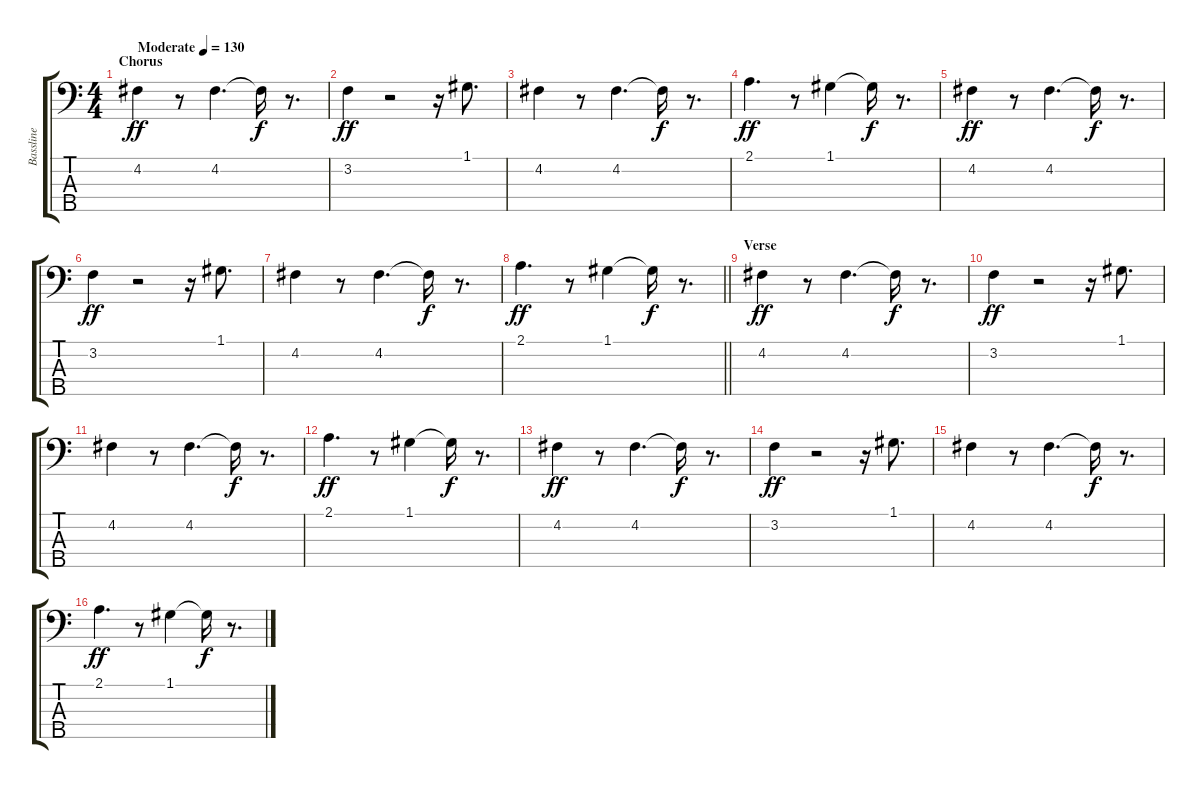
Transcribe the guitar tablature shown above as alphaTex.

\track ("Bassline" "Bassline") {instrument electricbassfinger}
\staff {score tabs}
\tuning (G2 D2 A1 E1 B0) {hide}
\ts (4 4)
\section ("" "Chorus")
\tempo (130 "Moderate")
\clef f4
\ks c
4.2.4{dy ff instrument electricbassfinger} r.8 4.2.4{d} 4.2{t}.16{dy f} r.8{d} |
3.2.4{dy ff} r.2 r.16 1.1.8{d} |
4.2.4 r.8 4.2.4{d} 4.2{t}.16{dy f} r.8{d} |
2.1.4{d dy ff} r.8 1.1.4 1.1{t}.16{dy f} r.8{d} |
4.2.4{dy ff} r.8 4.2.4{d} 4.2{t}.16{dy f} r.8{d} |
3.2.4{dy ff} r.2 r.16 1.1.8{d} |
4.2.4 r.8 4.2.4{d} 4.2{t}.16{dy f} r.8{d} |
\barLineRight lightlight
2.1.4{d dy ff} r.8 1.1.4 1.1{t}.16{dy f} r.8{d} |
\section ("" "Verse")
4.2.4{dy ff} r.8 4.2.4{d} 4.2{t}.16{dy f} r.8{d} |
3.2.4{dy ff} r.2 r.16 1.1.8{d} |
4.2.4 r.8 4.2.4{d} 4.2{t}.16{dy f} r.8{d} |
2.1.4{d dy ff} r.8 1.1.4 1.1{t}.16{dy f} r.8{d} |
4.2.4{dy ff} r.8 4.2.4{d} 4.2{t}.16{dy f} r.8{d} |
3.2.4{dy ff} r.2 r.16 1.1.8{d} |
4.2.4 r.8 4.2.4{d} 4.2{t}.16{dy f} r.8{d} |
2.1.4{d dy ff} r.8 1.1.4 1.1{t}.16{dy f} r.8{d}
